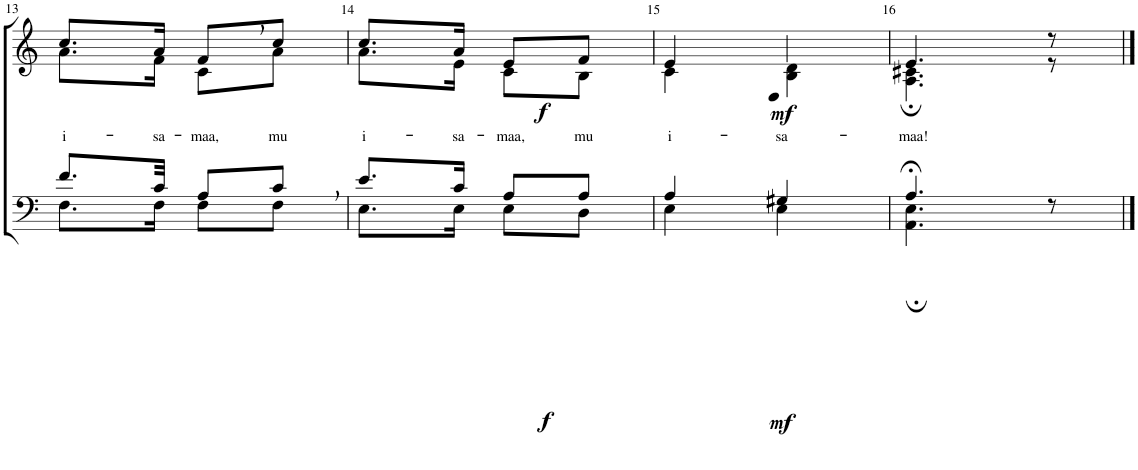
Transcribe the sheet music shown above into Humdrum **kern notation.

**kern	**dynam	**kern	**text	**text	**text	**dynam
*part2	*part2	*part1	*part1	*part1	*part1	*part1
*staff2	*staff2	*staff1	*staff1	*staff1	*staff1	*staff1
*I"T B	*	*I"S A	*	*	*	*
!!LO:PB:g=z
*clefF4	*	*clefG2	*	*	*	*
*k[]	*	*k[]	*	*	*	*
*M2/4	*	*M2/4	*	*	*	*
=13	=13	=13	=13	=13	=13	=13
*^	*	*	*	*	*	*
*	*^	*	*	*	*	*	*
!	!	!	!	!	!	!	!LO:LY:b	!
*	*	*	*	*^	*	*	*	*
2ryy	8.f/L	8.F\L	.	8.cc/L	8.a\L	.	.	i-	.
!	!	!	!	!	!	!	!	!LO:LY:b	!
.	32c/Jkk	16F\Jk	.	16a/Jk	16f\Jk	.	.	-sa-	.
.	32ryy	.	.	.	.	.	.	.	.
!	!	!	!	!	!	!	!	!LO:LY:b	!
.	8A/L	8F\L	.	8f,/L	8c\L	.	.	-maa,	.
!	!	!	!LO:DY:b	!	!	!	!	!LO:LY:b	!LO:DY:b
.	8c/J	8F\J	f	8cc/J	8a\J	.	.	mu	f
=14	=14	=14	=14	=14	=14	=14	=14	=14	=14
!	!	!	!	!	!	!	!	!LO:LY:b	!
2ryy	8.e/L	8.E\L	.	8.cc/L	8.a\L	.	.	i-	.
!	!	!	!	!	!	!	!	!LO:LY:b	!
.	16c/Jk	16E\Jk	.	16a/Jk	16e\Jk	.	.	-sa-	.
!	!	!	!	!	!	!	!	!LO:LY:b	!
.	8A/L	8E\L	.	8e/L	8c\L	.	.	-maa,	.
!	!	!	!LO:DY:b	!	!	!	!	!LO:LY:b	!LO:DY:b
.	8A/J	8D\J	mf	8f/J	8B\J	.	.	mu	mf
=15	=15	=15	=15	=15	=15	=15	=15	=15	=15
!	!	!	!	!	!	!	!	!LO:LY:b	!
2ryy	4A/	4E\	.	4e/	4c\	.	.	i-	.
!	!	!	!	!	!	!	!	!LO:LY:b	!
.	4G#X/	4E\	.	4e/	4B\ 4d\	.	.	-sa-	.
=16	=16	=16	=16	=16	=16	=16	=16	=16	=16
!	!	!	!	!	!	!	!	!LO:LY:b	!
2ryy	4.A;</	4.AA\; 4.E\;	.	4.e/	4.A\; 4.c#X\;	.	.	-maa!	.
.	8r	8ryy	.	8r	8r	.	.	.	.
*v	*v	*v	*	*	*	*	*	*	*
*	*	*v	*v	*	*	*	*
==	==	==	==	==	==	==
*-	*-	*-	*-	*-	*-	*-
